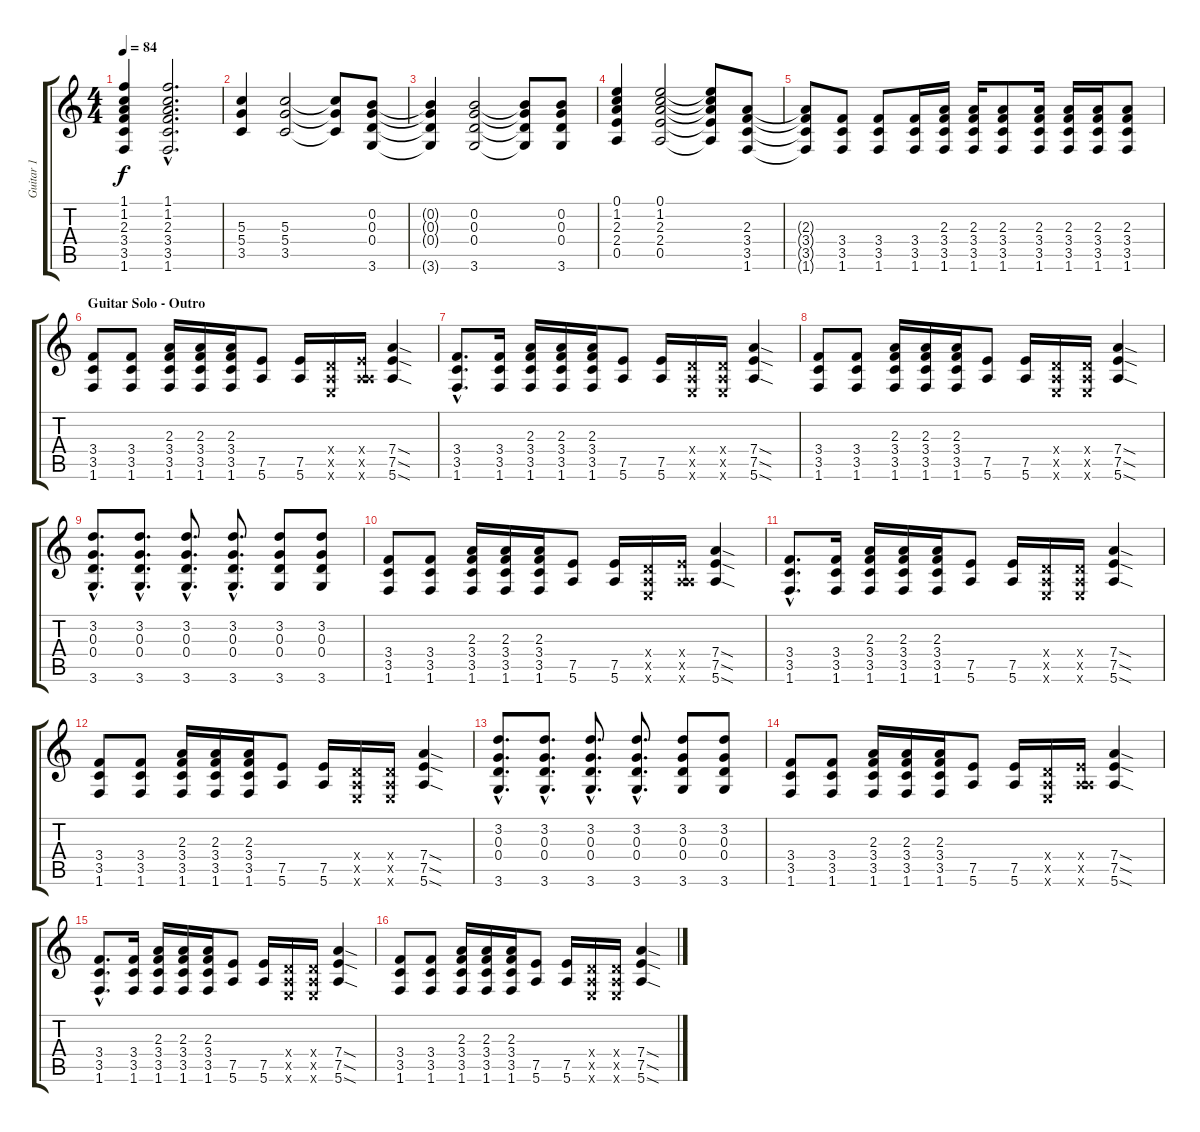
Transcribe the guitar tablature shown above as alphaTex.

\track ("Guitar 1" "Guitar 1") {instrument electricguitarjazz}
\staff {score tabs}
\tuning (E4 B3 G3 D3 A2 E2) {hide}
\ts (4 4)
\tempo 84
\clef g2
\ks c
(1.1{t} 1.2{t} 2.3{t} 3.4{t} 3.5{t} 1.6{t}).4{dy f} (1.1{hac} 1.2{hac} 2.3{hac} 3.4{hac} 3.5{hac} 1.6{hac}).2{d} |
(5.3 5.4 3.5).4{instrument distortionguitar} (5.3 5.4 3.5).2 (5.3{t} 5.4{t} 3.5{t}).8 (0.2 0.3 0.4 3.6).8 |
(0.2{t} 0.3{t} 0.4{t} 3.6{t}).4 (0.2 0.3 0.4 3.6).2 (0.2{t} 0.3{t} 0.4{t} 3.6{t}).8 (0.2 0.3 0.4 3.6).8 |
(0.1 1.2 2.3 2.4 0.5).4 (0.1 1.2 2.3 2.4 0.5).2 (0.1{t} 1.2{t} 2.3{t} 2.4{t} 0.5{t}).8 (2.3 3.4 3.5 1.6).8 |
(2.3{t} 3.4{t} 3.5{t} 1.6{t}).8 (3.4 3.5 1.6).8 (3.4 3.5 1.6).8 (3.4 3.5 1.6).16 (2.3 3.4 3.5 1.6).16 (2.3 3.4 3.5 1.6).16 (2.3 3.4 3.5 1.6).8 (2.3 3.4 3.5 1.6).16 (2.3 3.4 3.5 1.6).16 (2.3 3.4 3.5 1.6).16 (2.3 3.4 3.5 1.6).8 |
\section ("" "Guitar Solo - Outro")
(3.4 3.5 1.6).8{instrument distortionguitar} (3.4 3.5 1.6).8 (2.3 3.4 3.5 1.6).16 (2.3 3.4 3.5 1.6).16 (2.3 3.4 3.5 1.6).16 (7.5 5.6).8 (7.5 5.6).16 (0.4{x} 0.5{x} 0.6{x}).16 (2.4{x} 0.5{x} 5.6{x}).16 (7.4{sod} 7.5{sod} 5.6{sod}).4 |
(3.4{hac} 3.5{hac} 1.6{hac}).8{d instrument distortionguitar} (3.4 3.5 1.6).16 (2.3 3.4 3.5 1.6).16 (2.3 3.4 3.5 1.6).16 (2.3 3.4 3.5 1.6).16 (7.5 5.6).8 (7.5 5.6).16 (0.4{x} 0.5{x} 0.6{x}).16 (0.4{x} 0.5{x} 0.6{x}).16 (7.4{sod} 7.5{sod} 5.6{sod}).4 |
(3.4 3.5 1.6).8{instrument distortionguitar} (3.4 3.5 1.6).8 (2.3 3.4 3.5 1.6).16 (2.3 3.4 3.5 1.6).16 (2.3 3.4 3.5 1.6).16 (7.5 5.6).8 (7.5 5.6).16 (0.4{x} 0.5{x} 0.6{x}).16 (0.4{x} 0.5{x} 0.6{x}).16 (7.4{sod} 7.5{sod} 5.6{sod}).4 |
(3.2{hac} 0.3{hac} 0.4{hac} 3.6{hac}).8{d} (3.2{hac} 0.3{hac} 0.4{hac} 3.6{hac}).8{d} (3.2{hac} 0.3{hac} 0.4{hac} 3.6{hac}).8{d} (3.2{hac} 0.3{hac} 0.4{hac} 3.6{hac}).8{d} (3.2 0.3 0.4 3.6).8 (3.2 0.3 0.4 3.6).8 |
(3.4 3.5 1.6).8{instrument distortionguitar} (3.4 3.5 1.6).8 (2.3 3.4 3.5 1.6).16 (2.3 3.4 3.5 1.6).16 (2.3 3.4 3.5 1.6).16 (7.5 5.6).8 (7.5 5.6).16 (0.4{x} 0.5{x} 0.6{x}).16 (2.4{x} 0.5{x} 5.6{x}).16 (7.4{sod} 7.5{sod} 5.6{sod}).4 |
(3.4{hac} 3.5{hac} 1.6{hac}).8{d instrument distortionguitar} (3.4 3.5 1.6).16 (2.3 3.4 3.5 1.6).16 (2.3 3.4 3.5 1.6).16 (2.3 3.4 3.5 1.6).16 (7.5 5.6).8 (7.5 5.6).16 (0.4{x} 0.5{x} 0.6{x}).16 (0.4{x} 0.5{x} 0.6{x}).16 (7.4{sod} 7.5{sod} 5.6{sod}).4 |
(3.4 3.5 1.6).8{instrument distortionguitar} (3.4 3.5 1.6).8 (2.3 3.4 3.5 1.6).16 (2.3 3.4 3.5 1.6).16 (2.3 3.4 3.5 1.6).16 (7.5 5.6).8 (7.5 5.6).16 (0.4{x} 0.5{x} 0.6{x}).16 (0.4{x} 0.5{x} 0.6{x}).16 (7.4{sod} 7.5{sod} 5.6{sod}).4 |
(3.2{hac} 0.3{hac} 0.4{hac} 3.6{hac}).8{d} (3.2{hac} 0.3{hac} 0.4{hac} 3.6{hac}).8{d} (3.2{hac} 0.3{hac} 0.4{hac} 3.6{hac}).8{d} (3.2{hac} 0.3{hac} 0.4{hac} 3.6{hac}).8{d} (3.2 0.3 0.4 3.6).8 (3.2 0.3 0.4 3.6).8 |
(3.4 3.5 1.6).8{instrument distortionguitar} (3.4 3.5 1.6).8 (2.3 3.4 3.5 1.6).16 (2.3 3.4 3.5 1.6).16 (2.3 3.4 3.5 1.6).16 (7.5 5.6).8 (7.5 5.6).16 (0.4{x} 0.5{x} 0.6{x}).16 (2.4{x} 0.5{x} 5.6{x}).16 (7.4{sod} 7.5{sod} 5.6{sod}).4 |
(3.4{hac} 3.5{hac} 1.6{hac}).8{d instrument distortionguitar} (3.4 3.5 1.6).16 (2.3 3.4 3.5 1.6).16 (2.3 3.4 3.5 1.6).16 (2.3 3.4 3.5 1.6).16 (7.5 5.6).8 (7.5 5.6).16 (0.4{x} 0.5{x} 0.6{x}).16 (0.4{x} 0.5{x} 0.6{x}).16 (7.4{sod} 7.5{sod} 5.6{sod}).4 |
(3.4 3.5 1.6).8{instrument distortionguitar} (3.4 3.5 1.6).8 (2.3 3.4 3.5 1.6).16 (2.3 3.4 3.5 1.6).16 (2.3 3.4 3.5 1.6).16 (7.5 5.6).8 (7.5 5.6).16 (0.4{x} 0.5{x} 0.6{x}).16 (0.4{x} 0.5{x} 0.6{x}).16 (7.4{sod} 7.5{sod} 5.6{sod}).4
